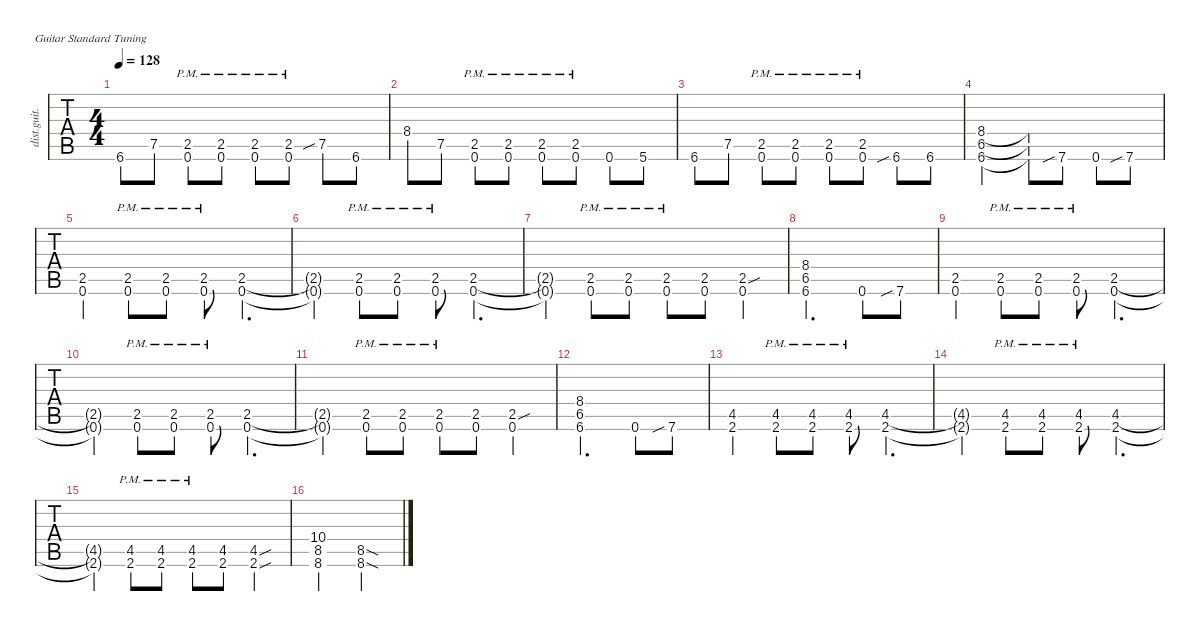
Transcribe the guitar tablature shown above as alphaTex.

\defaultSystemsLayout 4
\hideDynamics
\bracketExtendMode nobrackets
\otherSystemsTrackNameOrientation horizontal
\track ("Rhythm Guitar (Kirk)" "dist.guit.") {defaultSystemsLayout 4 multiBarRest instrument distortionguitar}
\staff {tabs}
\tuning (E4 B3 G3 D3 A2 E2)
\ts (4 4)
\tempo 128
\clef g2
\ks c
6.6{acc #}.8{dy mf} 7.5.8 (0.6{pm} 2.5{pm}).8 (0.6{pm} 2.5{pm}).8 (0.6{pm} 2.5{pm}).8 (0.6{pm} 2.5{pm}).8 7.5{sib}.8 6.6{acc #}.8 |
8.4{acc #}.8 7.5.8 (0.6{pm} 2.5{pm}).8 (0.6{pm} 2.5{pm}).8 (0.6{pm} 2.5{pm}).8 (0.6{pm} 2.5{pm}).8 0.6.8 5.6.8 |
6.6{acc #}.8 7.5.8 (0.6{pm} 2.5{pm}).8 (0.6{pm} 2.5{pm}).8 (0.6{pm} 2.5{pm}).8 (0.6{pm} 2.5{pm}).8 6.6{sib acc #}.8 6.6{acc #}.8 |
(6.5{acc #} 8.4{acc #} 6.6{acc #}).2 (6.5{t acc #} 8.4{t acc #} 6.6{t acc #}).8 7.6{sib}.8 0.6.8 7.6{sib}.8 |
(0.6 2.5).4 (0.6{pm} 2.5{pm}).8 (0.6{pm} 2.5{pm}).8 (0.6{pm} 2.5{pm}).8 (0.6 2.5).4{d} |
(0.6{t} 2.5{t}).4 (0.6{pm} 2.5{pm}).8 (0.6{pm} 2.5{pm}).8 (0.6{pm} 2.5{pm}).8 (0.6 2.5).4{d} |
(0.6{t} 2.5{t}).4 (0.6{pm} 2.5{pm}).8 (0.6{pm} 2.5{pm}).8 (0.6{pm} 2.5{pm}).8 (0.6 2.5).8 (0.6 2.5{sou}).4 |
(6.5{acc #} 8.4{acc #} 6.6{acc #}).2{d} 0.6.8 7.6{sib}.8 |
(0.6 2.5).4 (0.6{pm} 2.5{pm}).8 (0.6{pm} 2.5{pm}).8 (0.6{pm} 2.5{pm}).8 (0.6 2.5).4{d} |
(0.6{t} 2.5{t}).4 (0.6{pm} 2.5{pm}).8 (0.6{pm} 2.5{pm}).8 (0.6{pm} 2.5{pm}).8 (0.6 2.5).4{d} |
(0.6{t} 2.5{t}).4 (0.6{pm} 2.5{pm}).8 (0.6{pm} 2.5{pm}).8 (0.6{pm} 2.5{pm}).8 (0.6 2.5).8 (0.6 2.5{sou}).4 |
(6.5{acc #} 8.4{acc #} 6.6{acc #}).2{d} 0.6.8 7.6{sib}.8 |
(2.6{acc #} 4.5{acc #}).4 (2.6{pm acc #} 4.5{pm acc #}).8 (2.6{pm acc #} 4.5{pm acc #}).8 (2.6{pm acc #} 4.5{pm acc #}).8 (2.6{acc #} 4.5{acc #}).4{d} |
(2.6{t acc #} 4.5{t acc #}).4 (2.6{pm acc #} 4.5{pm acc #}).8 (2.6{pm acc #} 4.5{pm acc #}).8 (2.6{pm acc #} 4.5{pm acc #}).8 (2.6{acc #} 4.5{acc #}).4{d} |
(2.6{t acc #} 4.5{t acc #}).4 (2.6{pm acc #} 4.5{pm acc #}).8 (2.6{pm acc #} 4.5{pm acc #}).8 (2.6{pm acc #} 4.5{pm acc #}).8 (2.6{acc #} 4.5{acc #}).8 (2.6{sou acc #} 4.5{sou acc #}).4 |
(8.6 8.5 10.4).2 (8.5{sod} 8.6{sod}).2
